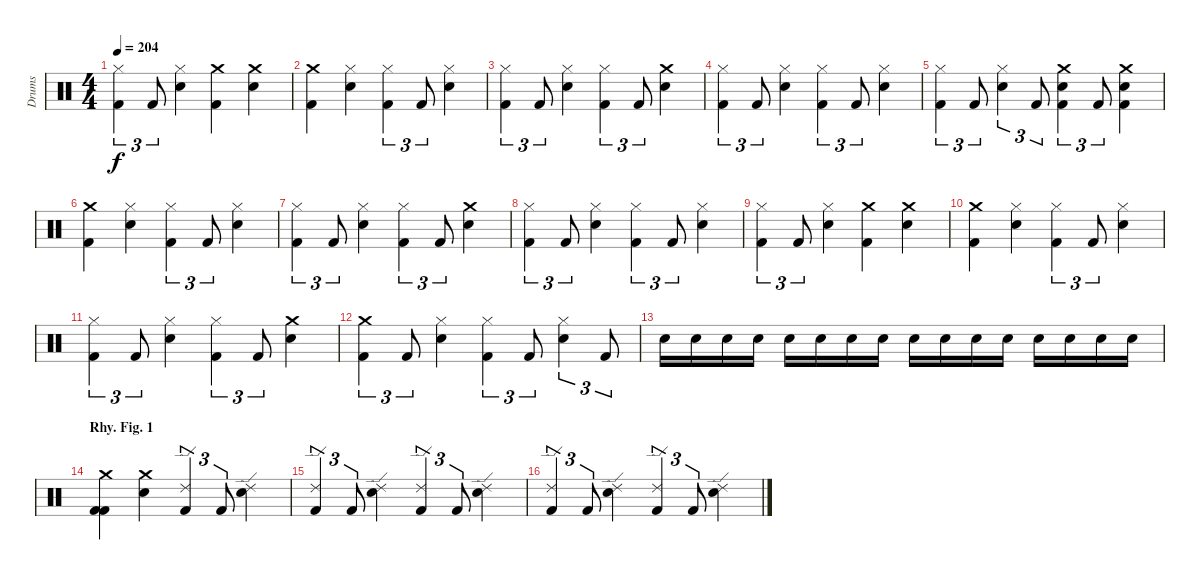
\track ("Drums" "Drums") {instrument percussion}
\staff {score}
\articulation defaults
\ts (4 4)
\tempo 204
\clef neutral
\ks c
("Hi-Hat (closed)" "Kick (hit) 2").4{tu (3 2) dy f} "Kick (hit) 2".8{tu (3 2)} ("Snare (hit) 2" "Hi-Hat (closed)").4 ("Crash medium (hit)" "Kick (hit) 2").4 ("Crash medium (hit)" "Snare (hit) 2").4 |
("Kick (hit) 2" "Crash medium (hit)").4 ("Hi-Hat (closed)" "Snare (hit) 2").4 ("Hi-Hat (closed)" "Kick (hit) 2").4{tu (3 2)} "Kick (hit) 2".8{tu (3 2)} ("Snare (hit) 2" "Hi-Hat (closed)").4 |
("Hi-Hat (closed)" "Kick (hit) 2").4{tu (3 2)} "Kick (hit) 2".8{tu (3 2)} ("Snare (hit) 2" "Hi-Hat (closed)").4 ("Hi-Hat (closed)" "Kick (hit) 2").4{tu (3 2)} "Kick (hit) 2".8{tu (3 2)} ("Crash medium (hit)" "Snare (hit) 2").4 |
("Hi-Hat (closed)" "Kick (hit) 2").4{tu (3 2)} "Kick (hit) 2".8{tu (3 2)} ("Snare (hit) 2" "Hi-Hat (closed)").4 ("Hi-Hat (closed)" "Kick (hit) 2").4{tu (3 2)} "Kick (hit) 2".8{tu (3 2)} ("Snare (hit) 2" "Hi-Hat (closed)").4 |
("Hi-Hat (closed)" "Kick (hit) 2").4{tu (3 2)} "Kick (hit) 2".8{tu (3 2)} ("Snare (hit) 2" "Hi-Hat (closed)").4{tu (3 2)} "Kick (hit) 2".8{tu (3 2)} ("Snare (hit) 2" "Crash medium (hit)" "Kick (hit) 2").4{tu (3 2)} "Kick (hit) 2".8{tu (3 2)} ("Kick (hit) 2" "Crash medium (hit)" "Snare (hit) 2").4 |
("Kick (hit) 2" "Crash medium (hit)").4 ("Hi-Hat (closed)" "Snare (hit) 2").4 ("Hi-Hat (closed)" "Kick (hit) 2").4{tu (3 2)} "Kick (hit) 2".8{tu (3 2)} ("Snare (hit) 2" "Hi-Hat (closed)").4 |
("Hi-Hat (closed)" "Kick (hit) 2").4{tu (3 2)} "Kick (hit) 2".8{tu (3 2)} ("Snare (hit) 2" "Hi-Hat (closed)").4 ("Hi-Hat (closed)" "Kick (hit) 2").4{tu (3 2)} "Kick (hit) 2".8{tu (3 2)} ("Crash medium (hit)" "Snare (hit) 2").4 |
("Hi-Hat (closed)" "Kick (hit) 2").4{tu (3 2)} "Kick (hit) 2".8{tu (3 2)} ("Snare (hit) 2" "Hi-Hat (closed)").4 ("Hi-Hat (closed)" "Kick (hit) 2").4{tu (3 2)} "Kick (hit) 2".8{tu (3 2)} ("Snare (hit) 2" "Hi-Hat (closed)").4 |
("Hi-Hat (closed)" "Kick (hit) 2").4{tu (3 2)} "Kick (hit) 2".8{tu (3 2)} ("Snare (hit) 2" "Hi-Hat (closed)").4 ("Crash medium (hit)" "Kick (hit) 2").4 ("Crash medium (hit)" "Snare (hit) 2").4 |
("Kick (hit) 2" "Crash medium (hit)").4 ("Hi-Hat (closed)" "Snare (hit) 2").4 ("Hi-Hat (closed)" "Kick (hit) 2").4{tu (3 2)} "Kick (hit) 2".8{tu (3 2)} ("Snare (hit) 2" "Hi-Hat (closed)").4 |
("Hi-Hat (closed)" "Kick (hit) 2").4{tu (3 2)} "Kick (hit) 2".8{tu (3 2)} ("Snare (hit) 2" "Hi-Hat (closed)").4 ("Hi-Hat (closed)" "Kick (hit) 2").4{tu (3 2)} "Kick (hit) 2".8{tu (3 2)} ("Crash medium (hit)" "Snare (hit) 2").4 |
("Crash medium (hit)" "Kick (hit) 2").4{tu (3 2)} "Kick (hit) 2".8{tu (3 2)} ("Snare (hit) 2" "Hi-Hat (closed)").4 ("Hi-Hat (closed)" "Kick (hit) 2").4{tu (3 2)} "Kick (hit) 2".8{tu (3 2)} ("Snare (hit) 2" "Hi-Hat (closed)").4{tu (3 2)} "Kick (hit) 2".8{tu (3 2)} |
"Snare (hit) 2".16 "Snare (hit) 2".16 "Snare (hit) 2".16 "Snare (hit) 2".16 "Snare (hit) 2".16 "Snare (hit) 2".16 "Snare (hit) 2".16 "Snare (hit) 2".16 "Snare (hit) 2".16 "Snare (hit) 2".16 "Snare (hit) 2".16 "Snare (hit) 2".16 "Snare (hit) 2".16 "Snare (hit) 2".16 "Snare (hit) 2".16 "Snare (hit) 2".16 |
\section ("" "Rhy. Fig. 1")
("Kick (hit) 2" "Kick (hit) 2" "Crash medium (hit)").4 ("Snare (hit) 2" "Crash medium (hit)").4 ("Kick (hit) 2" "Ride (edge) 2").4{tu (3 2)} "Kick (hit) 2".8{tu (3 2)} ("Snare (hit) 2" "Ride (edge) 2").4 |
("Ride (edge) 2" "Kick (hit) 2").4{tu (3 2)} "Kick (hit) 2".8{tu (3 2)} ("Snare (hit) 2" "Ride (edge) 2").4 ("Ride (edge) 2" "Kick (hit) 2").4{tu (3 2)} "Kick (hit) 2".8{tu (3 2)} ("Snare (hit) 2" "Ride (edge) 2").4 |
("Ride (edge) 2" "Kick (hit) 2").4{tu (3 2)} "Kick (hit) 2".8{tu (3 2)} ("Snare (hit) 2" "Ride (edge) 2").4 ("Ride (edge) 2" "Kick (hit) 2").4{tu (3 2)} "Kick (hit) 2".8{tu (3 2)} ("Snare (hit) 2" "Ride (edge) 2").4
